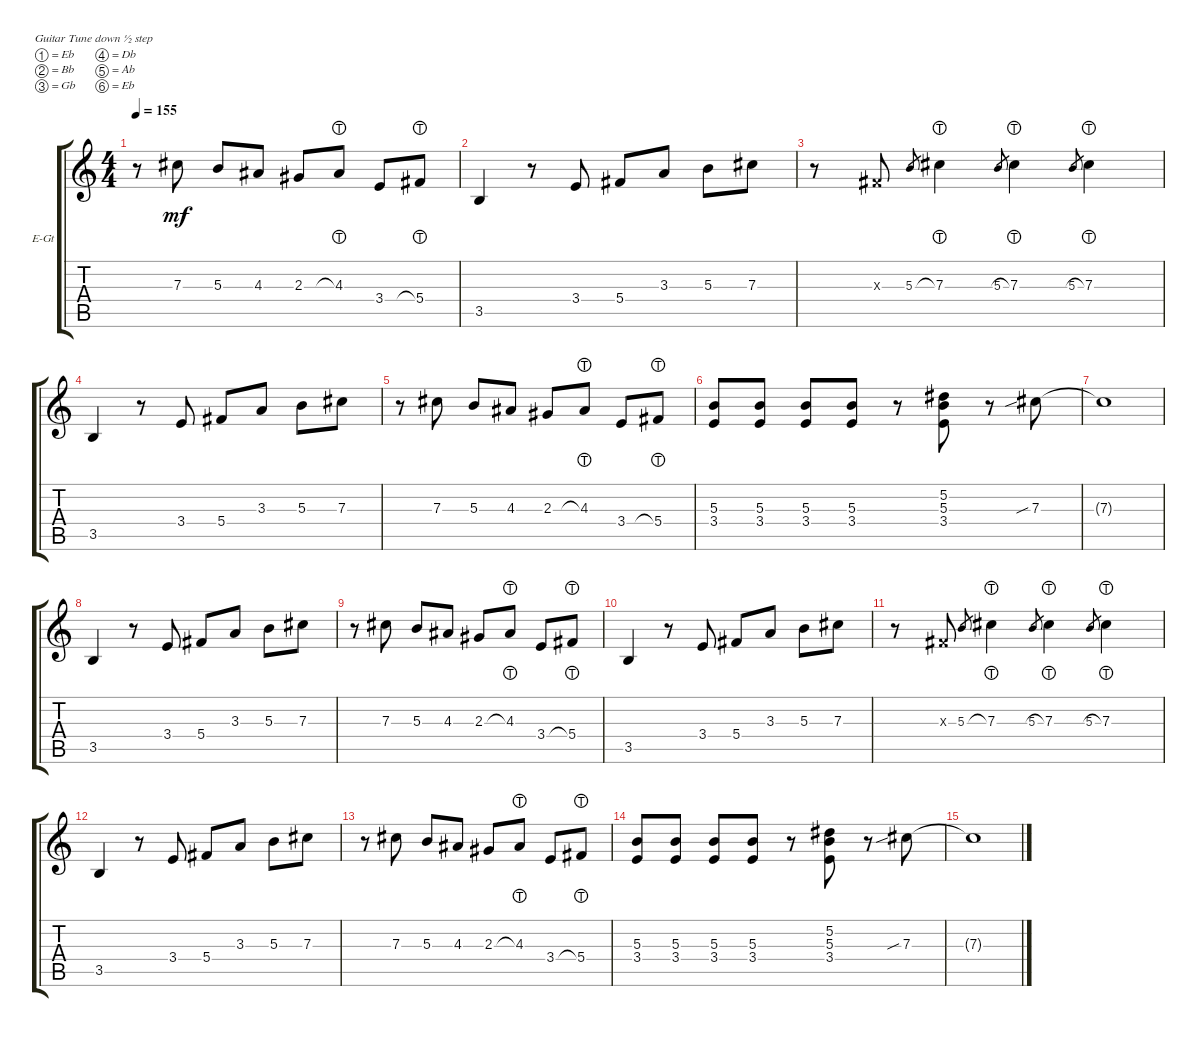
\defaultSystemsLayout 4
\bracketExtendMode groupsimilarinstruments
\firstSystemTrackNameOrientation horizontal
\otherSystemsTrackNameOrientation horizontal
\track ("LEAD FILL GUITAR 1" "E-Gt") {instrument distortionguitar}
\staff {score tabs}
\tuning (Eb4 Bb3 Gb3 Db3 Ab2 Eb2)
\ts (4 4)
\tempo 155
\clef g2
\ks c
r.8{dy mf} 7.3.8 5.3.8 4.3.8 2.3.8 4.3{lht}.8 3.4.8 5.4{lht}.8 |
3.5.4 r.8 3.4.8 5.4.8 3.3.8 5.3.8 7.3.8 |
r.8 0.3{x}.8 5.3.8{gr} 7.3{lht}.4 5.3.8{gr} 7.3{lht}.4 5.3.8{gr} 7.3{lht}.4 |
3.5.4 r.8 3.4.8 5.4.8 3.3.8 5.3.8 7.3.8 |
r.8 7.3.8 5.3.8 4.3.8 2.3.8 4.3{lht}.8 3.4.8 5.4{lht}.8 |
(5.3 3.4).8 (3.4 5.3).8 (5.3 3.4).8 (3.4 5.3).8 r.8 (5.2 5.3 3.4).8{beam invert} r.8 7.3{sib}.8 |
7.3{t}.1 |
3.5.4 r.8 3.4.8 5.4.8 3.3.8 5.3.8 7.3.8 |
r.8 7.3.8 5.3.8 4.3.8 2.3.8 4.3{lht}.8 3.4.8 5.4{lht}.8 |
3.5.4 r.8 3.4.8 5.4.8 3.3.8 5.3.8 7.3.8 |
r.8 0.3{x}.8 5.3.8{gr} 7.3{lht}.4 5.3.8{gr} 7.3{lht}.4 5.3.8{gr} 7.3{lht}.4 |
3.5.4 r.8 3.4.8 5.4.8 3.3.8 5.3.8 7.3.8 |
r.8 7.3.8 5.3.8 4.3.8 2.3.8 4.3{lht}.8 3.4.8 5.4{lht}.8 |
(5.3 3.4).8 (3.4 5.3).8 (5.3 3.4).8 (3.4 5.3).8 r.8 (5.2 5.3 3.4).8{beam invert} r.8 7.3{sib}.8 |
7.3{t}.1
